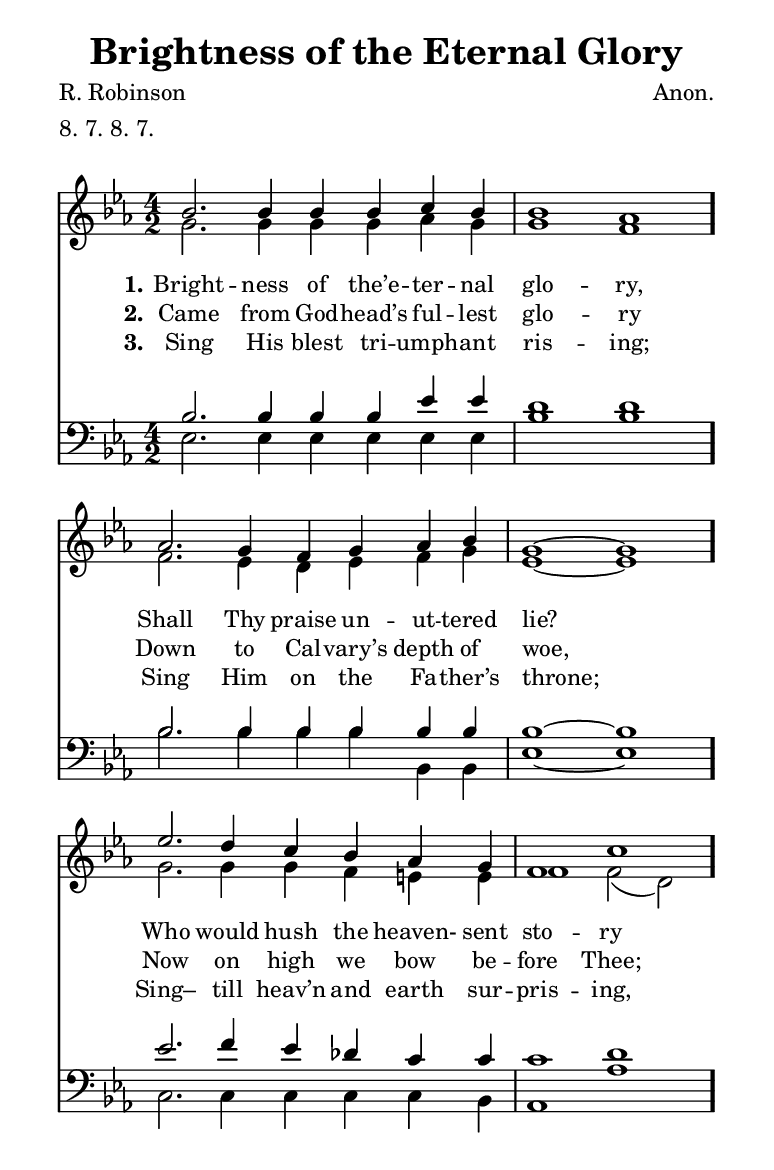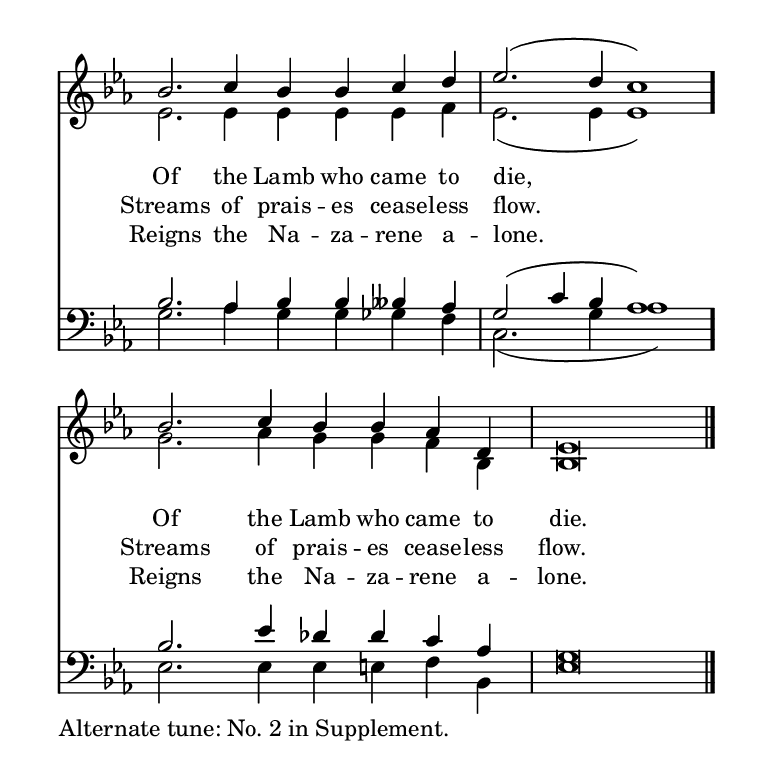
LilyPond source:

\include "common/global.ily"
\paper {
  \include "common/paper.ily"
  %ragged-bottom = ##t
  ragged-last-bottom = ##t
  systems-per-page = ##f
  %page-count = ##f
}

\header{
  hymnnumber = "152"
  title = "Brightness of the Eternal Glory"
  tunename = "Hamilton"
  meter = "8. 7. 8. 7."
  poet = "R. Robinson"
  composer = "Anon."
  %copyright = ""
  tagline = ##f
}

global = {
  \include "common/overrides.ily"
  \override Staff.TimeSignature.style = #'()
  \time 4/2
  \override Score.MetronomeMark.transparent = ##t % hide all fermata changes too
  \tempo 2=80
  \key ees \major
  \autoBeamOff
}

notesSoprano = {
\global
\relative c'' {

  bes2. bes4 bes bes c bes | bes1 aes |
  aes2. g4 f g aes bes | g1 ~ g |
  ees'2. d4 c bes aes g | f1 c' |
  bes2. c4 bes bes c d | ees2.( d4 c1) |
  bes2. c4 bes bes aes d, | ees\breve

  \bar "|."

}
}

notesAlto = {
\global
\relative e' {

  g2. g4 g g aes g | g1 f |
  f2. ees4 d ees f g | ees1 ~ ees |
  g2. g4 g f e e | f1 f2( d) |
  ees2. ees4 ees ees ees f | ees2.( ees4  ees1) |
  g2. aes4 g g f bes, | bes\breve

}
}

notesTenor = {
\global
\relative a {

  bes2. bes4 bes bes ees ees | d1 d |
  bes2. bes4 bes bes bes bes | bes1 ~ bes |
  ees2. f4 ees des c c | c1 d |
  bes2. aes4 bes bes beses aes | g2( c4 bes aes1) |
  bes2. ees4 des des c aes | g\breve

}
}

notesBass = {
\global
\relative f {

  ees2. ees4 ees ees ees ees | bes'1 bes |
  bes2. bes4 bes bes bes, bes | ees1 ~ ees |
  c2. c4 c c c bes | aes1 aes' |
  g2. aes4 g g ges f | c2.( g'4 aes1) |
  ees2. ees4 ees e f bes, | ees\breve

}
}

wordsA = \lyricmode {
\set stanza = "1."

Bright -- ness of the’e -- ter -- nal glo -- ry, \bar "."
Shall Thy praise un -- ut -- tered lie?__ \bar "."
Who would hush the heaven- sent sto -- ry__ \bar "."
%{HIDE>%}Of the Lamb who came to die,__ \bar "." %{<HIDE%}
Of the Lamb who came to die. \bar "."

}

wordsB = \lyricmode {
\set stanza = "2."

Came from God -- head’s ful -- lest glo -- ry
Down to Cal -- vary’s depth of woe,__
Now on high we bow be -- fore Thee;__
%{HIDE>%}Streams of prais -- es cease -- less flow.__ %{<HIDE%}
Streams of prais -- es cease -- less flow.__

}

wordsC = \lyricmode {
\set stanza = "3."

Sing His blest tri -- umph -- ant ris -- ing;
Sing Him on the Fa -- ther’s throne;
Sing– till heav’n and earth sur -- pris -- ing,__
%{HIDE>%}Reigns the Na -- za -- rene a -- lone.__ %{<HIDE%}
Reigns the Na -- za -- rene a -- lone.__

}

\score {
  \context ChoirStaff <<
    \context Staff = upper <<
      \set ChoirStaff.systemStartDelimiter = #'SystemStartBar
      \context Voice  = sopranos { \voiceOne << \notesSoprano >> }
      \context Voice  = altos { \voiceTwo << \notesAlto >> }
      \context Lyrics = one   \lyricsto sopranos \wordsA
      \context Lyrics = two   \lyricsto sopranos \wordsB
      \context Lyrics = three \lyricsto sopranos \wordsC
    >>
    \context Staff = men <<
      \clef bass
      \context Voice  = tenors { \voiceOne << \notesTenor >> }
      \context Voice  = basses { \voiceTwo << \notesBass >> }
    >>
  >>
  \layout {
    \include "common/layout.ily"
  }
  \midi{
    \include "common/midi.ily"
  }
}

\noPageBreak

\markup {
	\raise #5
	\line { Alternate tune: No. 2 in Supplement. }
}

\version "2.18.0"  % necessary for upgrading to future LilyPond versions.

% vi:set et ts=2 sw=2 ai nocindent syntax=lilypond
